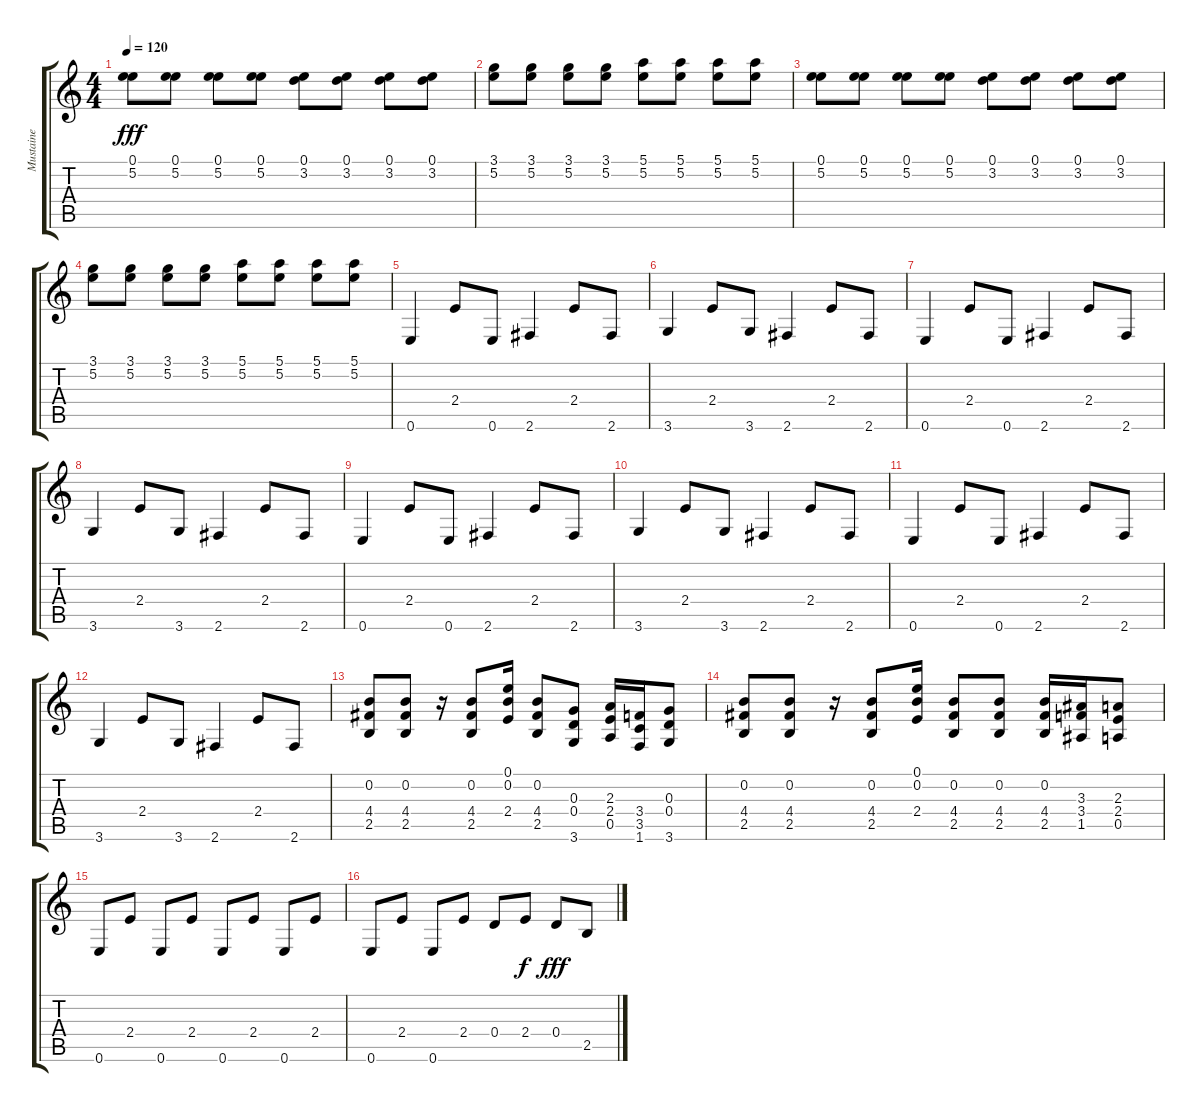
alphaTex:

\track ("Mustaine" "Mustaine") {instrument overdrivenguitar}
\staff {score tabs}
\tuning (E4 B3 G3 D3 A2 E2) {hide}
\ts (4 4)
\tempo 120
\clef g2
\ks c
(0.1 5.2).8{dy fff} (0.1 5.2).8 (0.1 5.2).8 (0.1 5.2).8 (0.1 3.2).8 (0.1 3.2).8 (0.1 3.2).8 (0.1 3.2).8 |
(3.1 5.2).8 (3.1 5.2).8 (3.1 5.2).8 (3.1 5.2).8 (5.1 5.2).8 (5.1 5.2).8 (5.1 5.2).8 (5.1 5.2).8 |
(0.1 5.2).8 (0.1 5.2).8 (0.1 5.2).8 (0.1 5.2).8 (0.1 3.2).8 (0.1 3.2).8 (0.1 3.2).8 (0.1 3.2).8 |
(3.1 5.2).8 (3.1 5.2).8 (3.1 5.2).8 (3.1 5.2).8 (5.1 5.2).8 (5.1 5.2).8 (5.1 5.2).8 (5.1 5.2).8 |
0.6.4 2.4.8 0.6.8 2.6.4 2.4.8 2.6.8 |
3.6.4 2.4.8 3.6.8 2.6.4 2.4.8 2.6.8 |
0.6.4 2.4.8 0.6.8 2.6.4 2.4.8 2.6.8 |
3.6.4 2.4.8 3.6.8 2.6.4 2.4.8 2.6.8 |
0.6.4 2.4.8 0.6.8 2.6.4 2.4.8 2.6.8 |
3.6.4 2.4.8 3.6.8 2.6.4 2.4.8 2.6.8 |
0.6.4 2.4.8 0.6.8 2.6.4 2.4.8 2.6.8 |
3.6.4 2.4.8 3.6.8 2.6.4 2.4.8 2.6.8 |
(0.2 4.4 2.5).8 (0.2 4.4 2.5).8 r.16 (0.2 4.4 2.5).8 (0.1 0.2 2.4).16 (0.2 4.4 2.5).8 (0.3 0.4 3.6).8 (2.3 2.4 0.5).16 (3.4 3.5 1.6).16 (0.3 0.4 3.6).8 |
(0.2 4.4 2.5).8 (0.2 4.4 2.5).8 r.16 (0.2 4.4 2.5).8 (0.1 0.2 2.4).16 (0.2 4.4 2.5).8 (0.2 4.4 2.5).8 (0.2 4.4 2.5).16 (3.3 3.4 1.5).16 (2.3 2.4 0.5).8 |
0.6.8 2.4.8 0.6.8 2.4.8 0.6.8 2.4.8 0.6.8 2.4.8 |
0.6.8 2.4.8 0.6.8 2.4.8 0.4.8 2.4.8{dy f} 0.4.8{dy fff} 2.5.8
